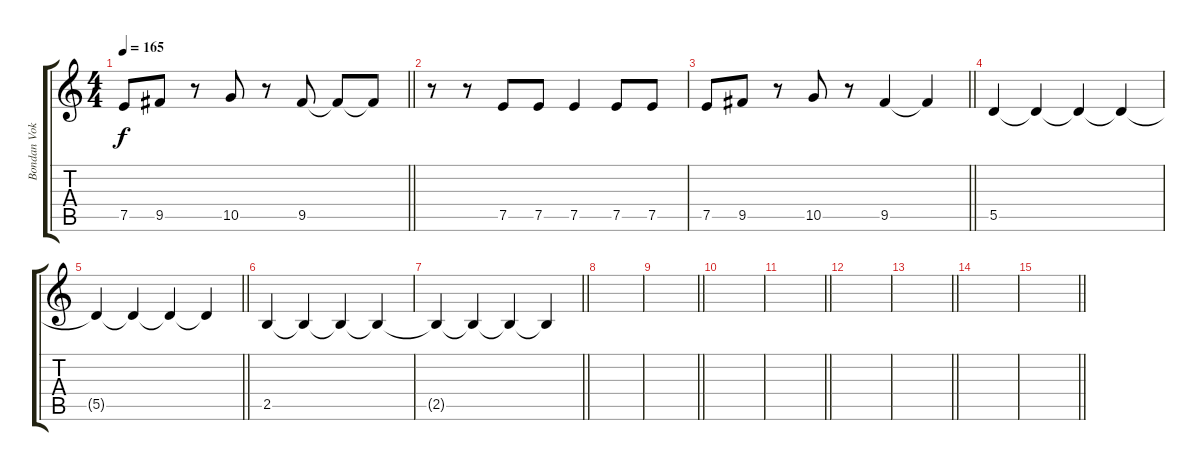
\track ("Bondan Vokal" "Bondan Vok") {instrument contrabass}
\staff {score tabs}
\tuning (E4 B3 G3 D3 A2 E2) {hide}
\ts (4 4)
\tempo 165
\clef g2
\barLineRight lightlight
\ks c
7.5.8{dy f} 9.5.8 r.8 10.5.8 r.8 9.5.8 9.5{t}.8 9.5{t}.8 |
r.8 r.8 7.5.8 7.5.8 7.5.4 7.5.8 7.5.8 |
\barLineRight lightlight
7.5.8 9.5.8 r.8 10.5.8 r.8 9.5.4 9.5{t}.4 |
5.5.4 5.5{t}.4 5.5{t}.4 5.5{t}.4 |
\barLineRight lightlight
5.5{t}.4 5.5{t}.4 5.5{t}.4 5.5{t}.4 |
2.5.4 2.5{t}.4 2.5{t}.4 2.5{t}.4 |
\barLineRight lightlight
2.5{t}.4 2.5{t}.4 2.5{t}.4 2.5{t}.4 |
|
\barLineRight lightlight
|
|
\barLineRight lightlight
|
|
\barLineRight lightlight
|
|
\barLineRight lightlight
